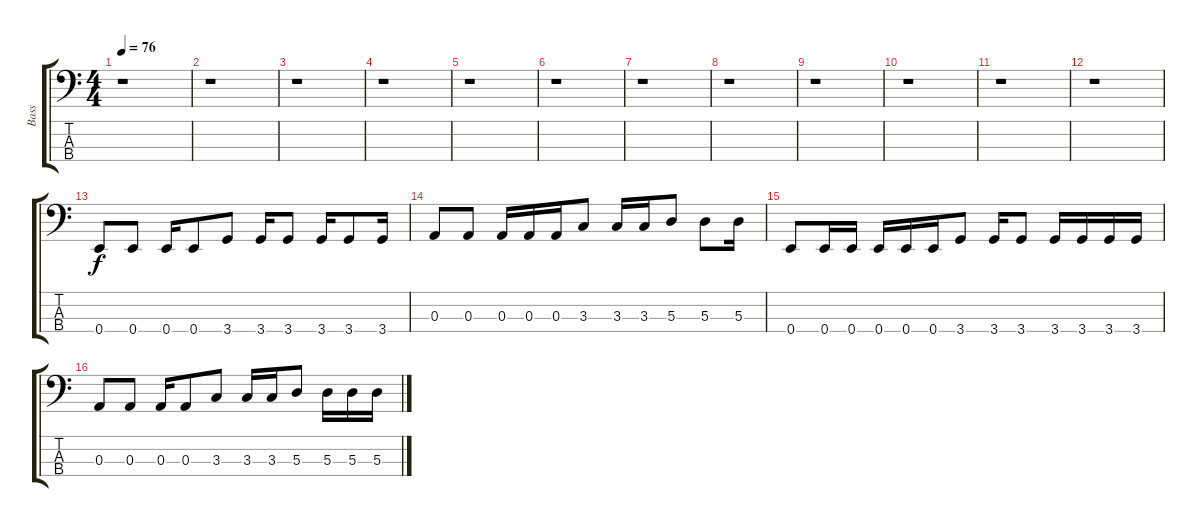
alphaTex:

\track ("Bass" "Bass") {instrument electricbasspick}
\staff {score tabs}
\tuning (G2 D2 A1 E1) {hide}
\ts (4 4)
\tempo 76
\clef f4
\ks c
r.1{dy f instrument electricbasspick} |
r.1 |
r.1 |
r.1 |
r.1 |
r.1 |
r.1 |
r.1 |
r.1 |
r.1 |
r.1 |
r.1 |
0.4.8 0.4.8 0.4.16 0.4.8 3.4.8 3.4.16 3.4.8 3.4.16 3.4.8 3.4.16 |
0.3.8 0.3.8 0.3.16 0.3.16 0.3.16 3.3.8 3.3.16 3.3.16 5.3.8 5.3.8 5.3.16 |
0.4.8 0.4.16 0.4.16 0.4.16 0.4.16 0.4.16 3.4.8 3.4.16 3.4.8 3.4.16 3.4.16 3.4.16 3.4.16 |
0.3.8 0.3.8 0.3.16 0.3.8 3.3.8 3.3.16 3.3.16 5.3.8 5.3.16 5.3.16 5.3.16
